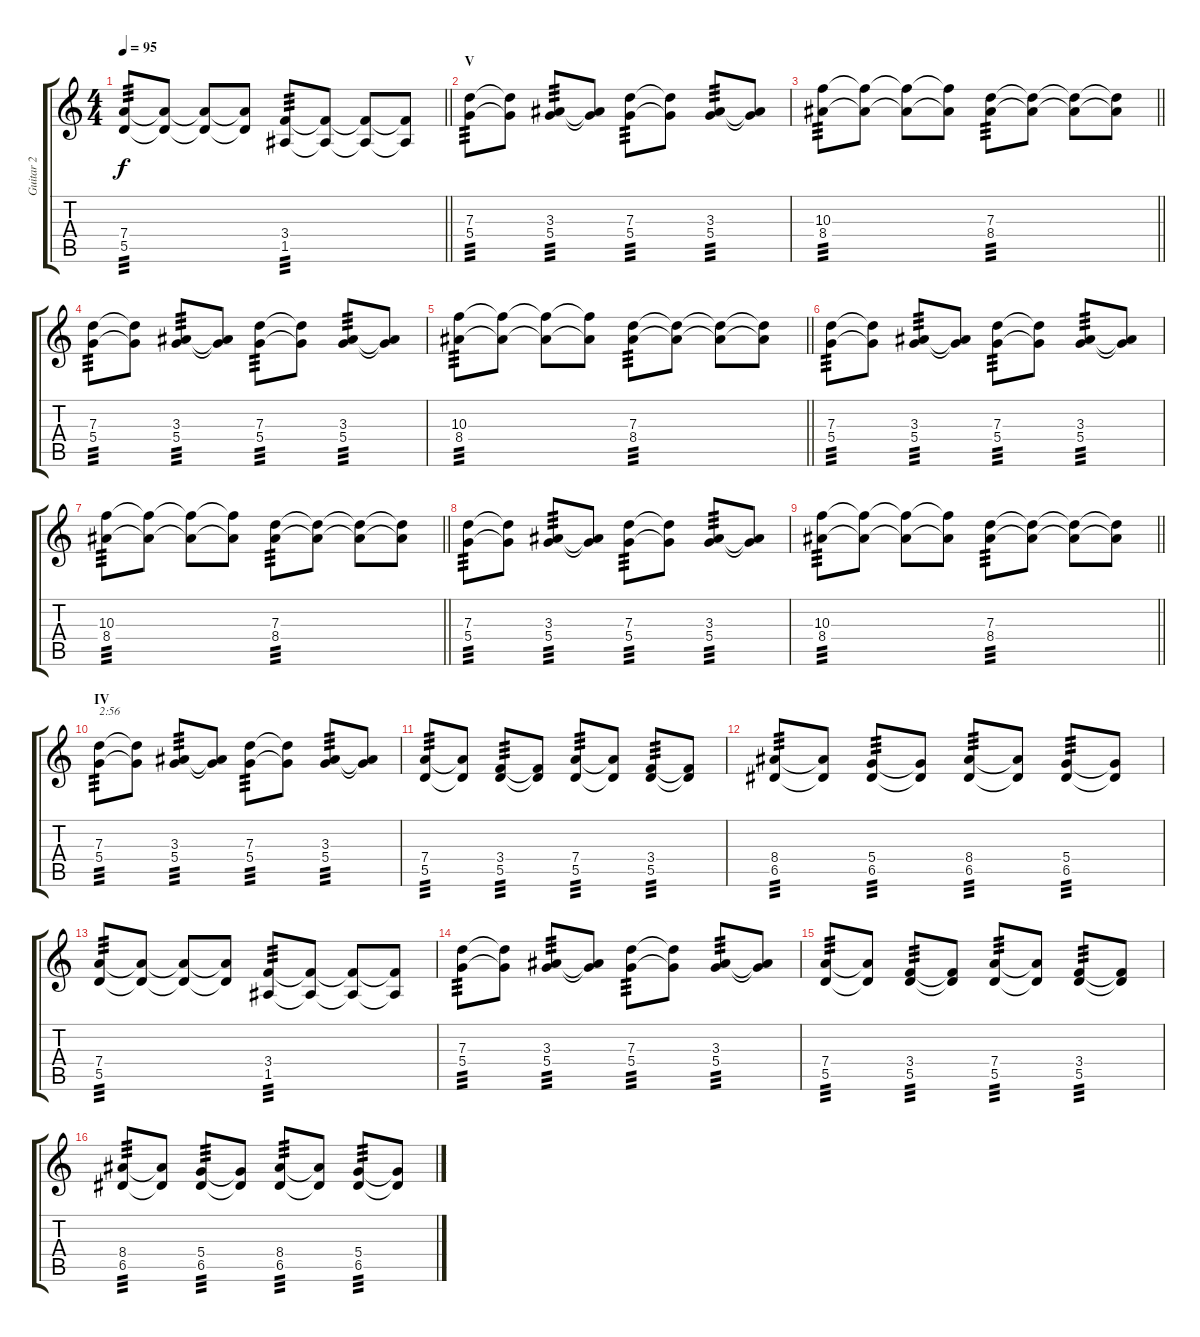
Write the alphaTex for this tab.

\track ("Guitar 2" "Guitar 2") {instrument overdrivenguitar}
\staff {score tabs}
\tuning (E4 B3 G3 D3 A2 E2) {hide}
\ts (4 4)
\tempo 95
\clef g2
\barLineRight lightlight
\ks c
(7.4 5.5).8{tp 3 dy f} (7.4{t} 5.5{t}).8 (7.4{t} 5.5{t}).8 (7.4{t} 5.5{t}).8 (3.4 1.5).8{tp 3} (3.4{t} 1.5{t}).8 (3.4{t} 1.5{t}).8 (3.4{t} 1.5{t}).8 |
\section ("" "V")
(7.3 5.4).8{tp 3} (7.3{t} 5.4{t}).8 (3.3 5.4).8{tp 3} (3.3{t} 5.4{t}).8 (7.3 5.4).8{tp 3} (7.3{t} 5.4{t}).8 (3.3 5.4).8{tp 3} (3.3{t} 5.4{t}).8 |
\barLineRight lightlight
(10.3 8.4).8{tp 3} (10.3{t} 8.4{t}).8 (10.3{t} 8.4{t}).8 (10.3{t} 8.4{t}).8 (7.3 8.4).8{tp 3} (7.3{t} 8.4{t}).8 (7.3{t} 8.4{t}).8 (7.3{t} 8.4{t}).8 |
(7.3 5.4).8{tp 3} (7.3{t} 5.4{t}).8 (3.3 5.4).8{tp 3} (3.3{t} 5.4{t}).8 (7.3 5.4).8{tp 3} (7.3{t} 5.4{t}).8 (3.3 5.4).8{tp 3} (3.3{t} 5.4{t}).8 |
\barLineRight lightlight
(10.3 8.4).8{tp 3} (10.3{t} 8.4{t}).8 (10.3{t} 8.4{t}).8 (10.3{t} 8.4{t}).8 (7.3 8.4).8{tp 3} (7.3{t} 8.4{t}).8 (7.3{t} 8.4{t}).8 (7.3{t} 8.4{t}).8 |
(7.3 5.4).8{tp 3} (7.3{t} 5.4{t}).8 (3.3 5.4).8{tp 3} (3.3{t} 5.4{t}).8 (7.3 5.4).8{tp 3} (7.3{t} 5.4{t}).8 (3.3 5.4).8{tp 3} (3.3{t} 5.4{t}).8 |
\barLineRight lightlight
(10.3 8.4).8{tp 3} (10.3{t} 8.4{t}).8 (10.3{t} 8.4{t}).8 (10.3{t} 8.4{t}).8 (7.3 8.4).8{tp 3} (7.3{t} 8.4{t}).8 (7.3{t} 8.4{t}).8 (7.3{t} 8.4{t}).8 |
(7.3 5.4).8{tp 3} (7.3{t} 5.4{t}).8 (3.3 5.4).8{tp 3} (3.3{t} 5.4{t}).8 (7.3 5.4).8{tp 3} (7.3{t} 5.4{t}).8 (3.3 5.4).8{tp 3} (3.3{t} 5.4{t}).8 |
\barLineRight lightlight
(10.3 8.4).8{tp 3} (10.3{t} 8.4{t}).8 (10.3{t} 8.4{t}).8 (10.3{t} 8.4{t}).8 (7.3 8.4).8{tp 3} (7.3{t} 8.4{t}).8 (7.3{t} 8.4{t}).8 (7.3{t} 8.4{t}).8 |
\section ("" "IV")
(7.3 5.4).8{txt "2:56" tp 3} (7.3{t} 5.4{t}).8 (3.3 5.4).8{tp 3} (3.3{t} 5.4{t}).8 (7.3 5.4).8{tp 3} (7.3{t} 5.4{t}).8 (3.3 5.4).8{tp 3} (3.3{t} 5.4{t}).8 |
(7.4 5.5).8{tp 3} (7.4{t} 5.5{t}).8 (3.4 5.5).8{tp 3} (3.4{t} 5.5{t}).8 (7.4 5.5).8{tp 3} (7.4{t} 5.5{t}).8 (3.4 5.5).8{tp 3} (3.4{t} 5.5{t}).8 |
(8.4 6.5).8{tp 3} (8.4{t} 6.5{t}).8 (5.4 6.5).8{tp 3} (5.4{t} 6.5{t}).8 (8.4 6.5).8{tp 3} (8.4{t} 6.5{t}).8 (5.4 6.5).8{tp 3} (5.4{t} 6.5{t}).8 |
(7.4 5.5).8{tp 3} (7.4{t} 5.5{t}).8 (7.4{t} 5.5{t}).8 (7.4{t} 5.5{t}).8 (3.4 1.5).8{tp 3} (3.4{t} 1.5{t}).8 (3.4{t} 1.5{t}).8 (3.4{t} 1.5{t}).8 |
(7.3 5.4).8{tp 3} (7.3{t} 5.4{t}).8 (3.3 5.4).8{tp 3} (3.3{t} 5.4{t}).8 (7.3 5.4).8{tp 3} (7.3{t} 5.4{t}).8 (3.3 5.4).8{tp 3} (3.3{t} 5.4{t}).8 |
(7.4 5.5).8{tp 3} (7.4{t} 5.5{t}).8 (3.4 5.5).8{tp 3} (3.4{t} 5.5{t}).8 (7.4 5.5).8{tp 3} (7.4{t} 5.5{t}).8 (3.4 5.5).8{tp 3} (3.4{t} 5.5{t}).8 |
(8.4 6.5).8{tp 3} (8.4{t} 6.5{t}).8 (5.4 6.5).8{tp 3} (5.4{t} 6.5{t}).8 (8.4 6.5).8{tp 3} (8.4{t} 6.5{t}).8 (5.4 6.5).8{tp 3} (5.4{t} 6.5{t}).8
